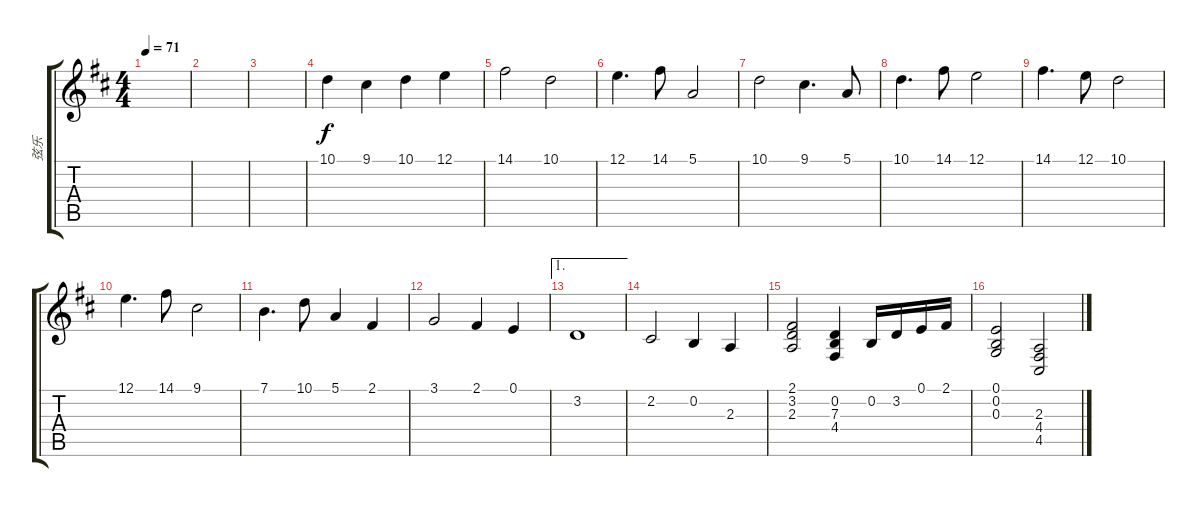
\track ("弦乐" "弦乐") {instrument stringensemble1}
\staff {score tabs}
\tuning (E4 B3 G3 D3 A2 E2) {hide}
\ts (4 4)
\tempo 71
\clef g2
\ks d
|
|
|
10.1.4 9.1.4 10.1.4 12.1.4 |
14.1.2 10.1.2 |
12.1.4{d} 14.1.8 5.1.2 |
10.1.2 9.1.4{d} 5.1.8 |
10.1.4{d} 14.1.8 12.1.2 |
14.1.4{d} 12.1.8 10.1.2 |
12.1.4{d} 14.1.8 9.1.2 |
7.1.4{d} 10.1.8 5.1.4 2.1.4 |
3.1.2 2.1.4 0.1.4 |
\ae 1
3.2.1 |
2.2.2 0.2.4 2.3.4 |
(2.1 3.2 2.3).2 (0.2 7.3 4.4).4 0.2.16 3.2.16 0.1.16 2.1.16 |
(0.1 0.2 0.3).2 (2.3 4.4 4.5).2
